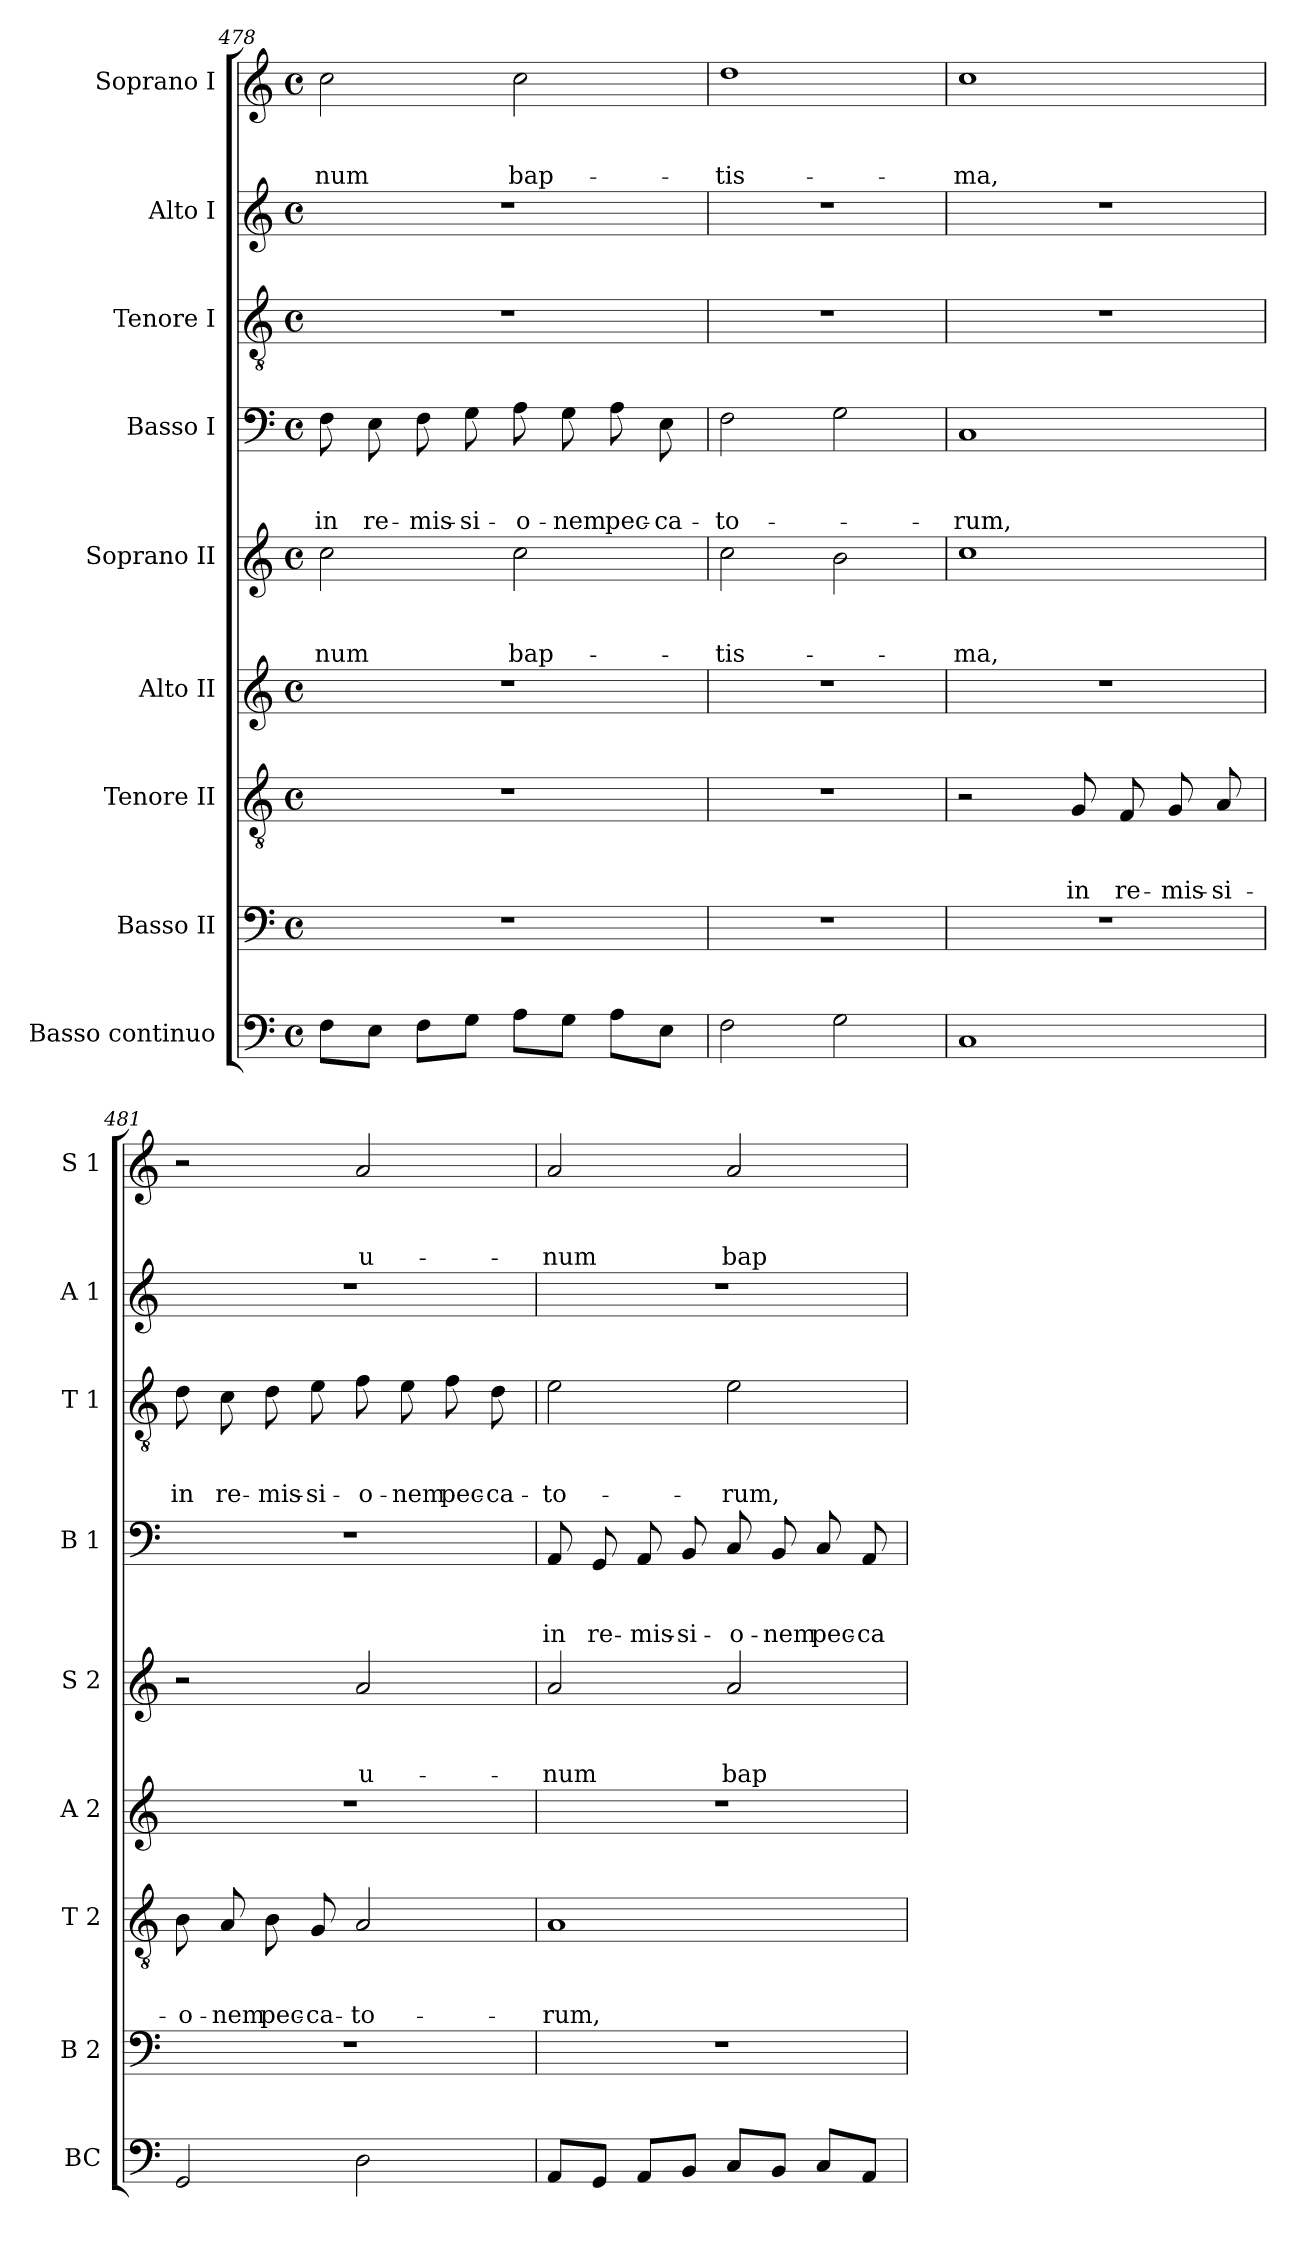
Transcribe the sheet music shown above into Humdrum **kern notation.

**kern	**kern	**kern	**text	**text	**text	**kern	**kern	**text	**text	**text	**kern	**text	**text	**text	**kern	**text	**text	**text	**kern	**kern	**text	**text	**text
*part9	*part8	*part7	*part7	*part7	*part7	*part6	*part5	*part5	*part5	*part5	*part4	*part4	*part4	*part4	*part3	*part3	*part3	*part3	*part2	*part1	*part1	*part1	*part1
*staff9	*staff8	*staff7	*staff7	*staff7	*staff7	*staff6	*staff5	*staff5	*staff5	*staff5	*staff4	*staff4	*staff4	*staff4	*staff3	*staff3	*staff3	*staff3	*staff2	*staff1	*staff1	*staff1	*staff1
*I"Basso continuo	*I"Basso II	*I"Tenore II	*	*	*	*I"Alto II	*I"Soprano II	*	*	*	*I"Basso I	*	*	*	*I"Tenore I	*	*	*	*I"Alto I	*I"Soprano I	*	*	*
*I'BC	*I'B 2	*I'T 2	*	*	*	*I'A 2	*I'S 2	*	*	*	*I'B 1	*	*	*	*I'T 1	*	*	*	*I'A 1	*I'S 1	*	*	*
*clefF4	*clefF4	*clefGv2	*	*	*	*clefG2	*clefG2	*	*	*	*clefF4	*	*	*	*clefGv2	*	*	*	*clefG2	*clefG2	*	*	*
*k[]	*k[]	*k[]	*	*	*	*k[]	*k[]	*	*	*	*k[]	*	*	*	*k[]	*	*	*	*k[]	*k[]	*	*	*
*C:	*C:	*C:	*	*	*	*C:	*C:	*	*	*	*C:	*	*	*	*C:	*	*	*	*C:	*C:	*	*	*
*M4/4	*M4/4	*M4/4	*	*	*	*M4/4	*M4/4	*	*	*	*M4/4	*	*	*	*M4/4	*	*	*	*M4/4	*M4/4	*	*	*
*met(c)	*met(c)	*met(c)	*	*	*	*met(c)	*met(c)	*	*	*	*met(c)	*	*	*	*met(c)	*	*	*	*met(c)	*met(c)	*	*	*
=478	=478	=478	=478	=478	=478	=478	=478	=478	=478	=478	=478	=478	=478	=478	=478	=478	=478	=478	=478	=478	=478	=478	=478
!	!	!	!	!	!	!	!	!	!	!LO:LY:b	!	!	!	!LO:LY:b	!	!	!	!	!	!	!	!	!LO:LY:b
8F\L	1r	1r	.	.	.	1r	2cc\	.	.	-num	8F\	.	.	in	1r	.	.	.	1r	2cc\	.	.	-num
!	!	!	!	!	!	!	!	!	!	!	!	!	!	!LO:LY:b	!	!	!	!	!	!	!	!	!
8E\J	.	.	.	.	.	.	.	.	.	.	8E\	.	.	re-	.	.	.	.	.	.	.	.	.
!	!	!	!	!	!	!	!	!	!	!	!	!	!	!LO:LY:b	!	!	!	!	!	!	!	!	!
8F\L	.	.	.	.	.	.	.	.	.	.	8F\	.	.	-mis-	.	.	.	.	.	.	.	.	.
!	!	!	!	!	!	!	!	!	!	!	!	!	!	!LO:LY:b	!	!	!	!	!	!	!	!	!
8G\J	.	.	.	.	.	.	.	.	.	.	8G\	.	.	-si-	.	.	.	.	.	.	.	.	.
!	!	!	!	!	!	!	!	!	!	!LO:LY:b	!	!	!	!LO:LY:b	!	!	!	!	!	!	!	!	!LO:LY:b
8A\L	.	.	.	.	.	.	2cc\	.	.	bap-	8A\	.	.	-o-	.	.	.	.	.	2cc\	.	.	bap-
!	!	!	!	!	!	!	!	!	!	!	!	!	!	!LO:LY:b	!	!	!	!	!	!	!	!	!
8G\J	.	.	.	.	.	.	.	.	.	.	8G\	.	.	-nem	.	.	.	.	.	.	.	.	.
!	!	!	!	!	!	!	!	!	!	!	!	!	!	!LO:LY:b	!	!	!	!	!	!	!	!	!
8A\L	.	.	.	.	.	.	.	.	.	.	8A\	.	.	pec-	.	.	.	.	.	.	.	.	.
!	!	!	!	!	!	!	!	!	!	!	!	!	!	!LO:LY:b	!	!	!	!	!	!	!	!	!
8E\J	.	.	.	.	.	.	.	.	.	.	8E\	.	.	-ca-	.	.	.	.	.	.	.	.	.
=479	=479	=479	=479	=479	=479	=479	=479	=479	=479	=479	=479	=479	=479	=479	=479	=479	=479	=479	=479	=479	=479	=479	=479
!	!	!	!	!	!	!	!	!	!	!LO:LY:b	!	!	!	!LO:LY:b	!	!	!	!	!	!	!	!	!LO:LY:b
2F\	1r	1r	.	.	.	1r	2cc\	.	.	-tis-	2F\	.	.	-to-	1r	.	.	.	1r	1dd	.	.	-tis-
2G\	.	.	.	.	.	.	2b\	.	.	.	2G\	.	.	.	.	.	.	.	.	.	.	.	.
=480	=480	=480	=480	=480	=480	=480	=480	=480	=480	=480	=480	=480	=480	=480	=480	=480	=480	=480	=480	=480	=480	=480	=480
!	!	!	!	!	!	!	!	!	!	!LO:LY:b	!	!	!	!LO:LY:b	!	!	!	!	!	!	!	!	!LO:LY:b
1C	1r	2r	.	.	.	1r	1cc	.	.	-ma,	1C	.	.	-rum,	1r	.	.	.	1r	1cc	.	.	-ma,
!	!	!	!	!	!LO:LY:b	!	!	!	!	!	!	!	!	!	!	!	!	!	!	!	!	!	!
.	.	8G/	.	.	in	.	.	.	.	.	.	.	.	.	.	.	.	.	.	.	.	.	.
!	!	!	!	!	!LO:LY:b	!	!	!	!	!	!	!	!	!	!	!	!	!	!	!	!	!	!
.	.	8F/	.	.	re-	.	.	.	.	.	.	.	.	.	.	.	.	.	.	.	.	.	.
!	!	!	!	!	!LO:LY:b	!	!	!	!	!	!	!	!	!	!	!	!	!	!	!	!	!	!
.	.	8G/	.	.	-mis-	.	.	.	.	.	.	.	.	.	.	.	.	.	.	.	.	.	.
!	!	!	!	!	!LO:LY:b	!	!	!	!	!	!	!	!	!	!	!	!	!	!	!	!	!	!
.	.	8A/	.	.	-si-	.	.	.	.	.	.	.	.	.	.	.	.	.	.	.	.	.	.
!!LO:PB:g=z
=481	=481	=481	=481	=481	=481	=481	=481	=481	=481	=481	=481	=481	=481	=481	=481	=481	=481	=481	=481	=481	=481	=481	=481
!	!	!	!	!	!LO:LY:b	!	!	!	!	!	!	!	!	!	!	!	!	!LO:LY:b	!	!	!	!	!
2GG/	1r	8B\	.	.	-o-	1r	2r	.	.	.	1r	.	.	.	8d\	.	.	in	1r	2r	.	.	.
!	!	!	!	!	!LO:LY:b	!	!	!	!	!	!	!	!	!	!	!	!	!LO:LY:b	!	!	!	!	!
.	.	8A/	.	.	-nem	.	.	.	.	.	.	.	.	.	8c\	.	.	re-	.	.	.	.	.
!	!	!	!	!	!LO:LY:b	!	!	!	!	!	!	!	!	!	!	!	!	!LO:LY:b	!	!	!	!	!
.	.	8B\	.	.	pec-	.	.	.	.	.	.	.	.	.	8d\	.	.	-mis-	.	.	.	.	.
!	!	!	!	!	!LO:LY:b	!	!	!	!	!	!	!	!	!	!	!	!	!LO:LY:b	!	!	!	!	!
.	.	8G/	.	.	-ca-	.	.	.	.	.	.	.	.	.	8e\	.	.	-si-	.	.	.	.	.
!	!	!	!	!	!LO:LY:b	!	!	!	!	!LO:LY:b	!	!	!	!	!	!	!	!LO:LY:b	!	!	!	!	!LO:LY:b
2D\	.	2A/	.	.	-to-	.	2a/	.	.	u-	.	.	.	.	8f\	.	.	-o-	.	2a/	.	.	u-
!	!	!	!	!	!	!	!	!	!	!	!	!	!	!	!	!	!	!LO:LY:b	!	!	!	!	!
.	.	.	.	.	.	.	.	.	.	.	.	.	.	.	8e\	.	.	-nem	.	.	.	.	.
!	!	!	!	!	!	!	!	!	!	!	!	!	!	!	!	!	!	!LO:LY:b	!	!	!	!	!
.	.	.	.	.	.	.	.	.	.	.	.	.	.	.	8f\	.	.	pec-	.	.	.	.	.
!	!	!	!	!	!	!	!	!	!	!	!	!	!	!	!	!	!	!LO:LY:b	!	!	!	!	!
.	.	.	.	.	.	.	.	.	.	.	.	.	.	.	8d\	.	.	-ca-	.	.	.	.	.
=482	=482	=482	=482	=482	=482	=482	=482	=482	=482	=482	=482	=482	=482	=482	=482	=482	=482	=482	=482	=482	=482	=482	=482
!	!	!	!	!	!LO:LY:b	!	!	!	!	!LO:LY:b	!	!	!	!LO:LY:b	!	!	!	!LO:LY:b	!	!	!	!	!LO:LY:b
8AA/L	1r	1A	.	.	-rum,	1r	2a/	.	.	-num	8AA/	.	.	in	2e\	.	.	-to-	1r	2a/	.	.	-num
!	!	!	!	!	!	!	!	!	!	!	!	!	!	!LO:LY:b	!	!	!	!	!	!	!	!	!
8GG/J	.	.	.	.	.	.	.	.	.	.	8GG/	.	.	re-	.	.	.	.	.	.	.	.	.
!	!	!	!	!	!	!	!	!	!	!	!	!	!	!LO:LY:b	!	!	!	!	!	!	!	!	!
8AA/L	.	.	.	.	.	.	.	.	.	.	8AA/	.	.	-mis-	.	.	.	.	.	.	.	.	.
!	!	!	!	!	!	!	!	!	!	!	!	!	!	!LO:LY:b	!	!	!	!	!	!	!	!	!
8BB/J	.	.	.	.	.	.	.	.	.	.	8BB/	.	.	-si-	.	.	.	.	.	.	.	.	.
!	!	!	!	!	!	!	!	!	!	!LO:LY:b	!	!	!	!LO:LY:b	!	!	!	!LO:LY:b	!	!	!	!	!LO:LY:b
8C/L	.	.	.	.	.	.	2a/	.	.	bap-	8C/	.	.	-o-	2e\	.	.	-rum,	.	2a/	.	.	bap-
!	!	!	!	!	!	!	!	!	!	!	!	!	!	!LO:LY:b	!	!	!	!	!	!	!	!	!
8BB/J	.	.	.	.	.	.	.	.	.	.	8BB/	.	.	-nem	.	.	.	.	.	.	.	.	.
!	!	!	!	!	!	!	!	!	!	!	!	!	!	!LO:LY:b	!	!	!	!	!	!	!	!	!
8C/L	.	.	.	.	.	.	.	.	.	.	8C/	.	.	pec-	.	.	.	.	.	.	.	.	.
!	!	!	!	!	!	!	!	!	!	!	!	!	!	!LO:LY:b	!	!	!	!	!	!	!	!	!
8AA/J	.	.	.	.	.	.	.	.	.	.	8AA/	.	.	-ca-	.	.	.	.	.	.	.	.	.
=	=	=	=	=	=	=	=	=	=	=	=	=	=	=	=	=	=	=	=	=	=	=	=
*-	*-	*-	*-	*-	*-	*-	*-	*-	*-	*-	*-	*-	*-	*-	*-	*-	*-	*-	*-	*-	*-	*-	*-
